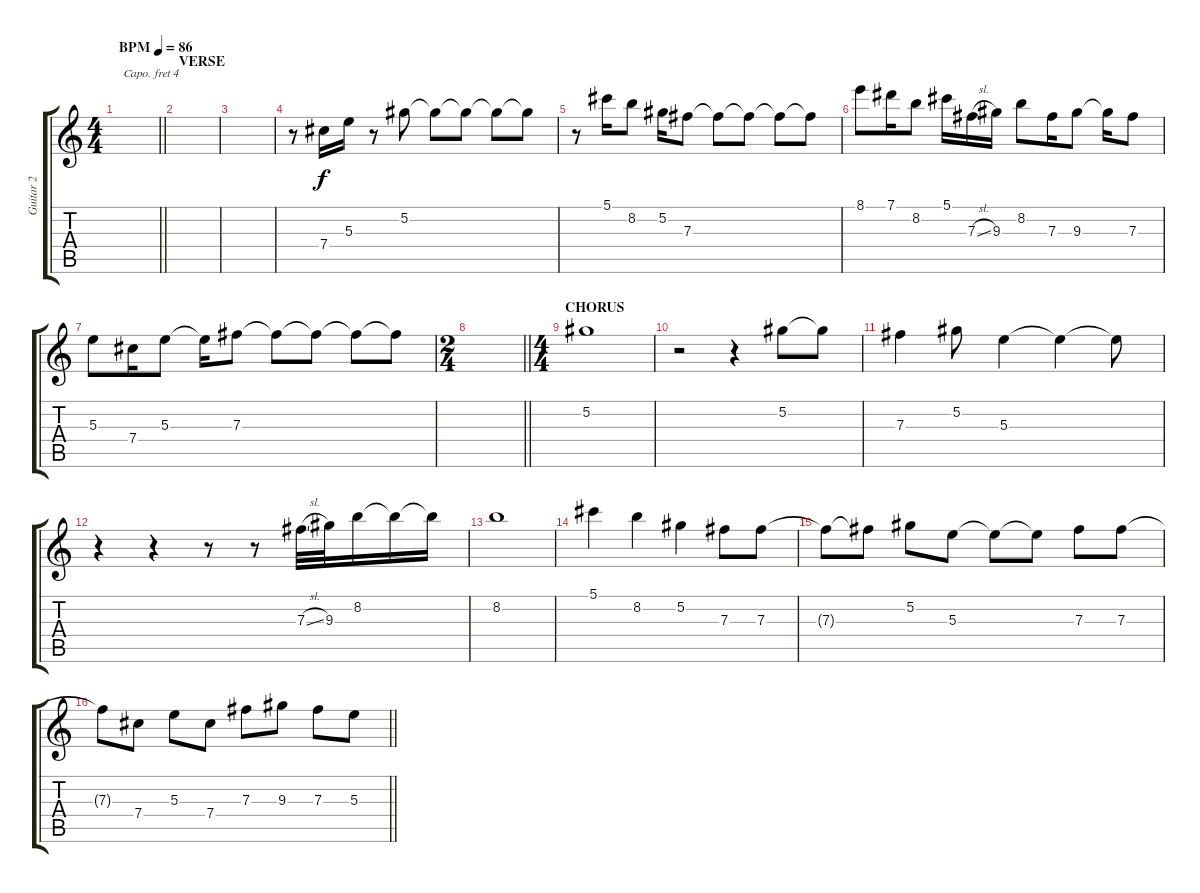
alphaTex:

\track ("Guitar 2" "Guitar 2") {instrument acousticguitarnylon}
\staff {score tabs}
\capo 4
\tuning (E4 B3 G3 D3 A2 E2) {hide}
\ts (4 4)
\tempo (86 "BPM")
\clef g2
\barLineRight lightlight
\ks c
|
\section ("" "VERSE")
|
|
r.8 7.4.16 5.3.16 r.8 5.2.8 5.2{t}.8 5.2{t}.8 5.2{t}.8 5.2{t}.8 |
r.8 5.1.16 8.2.8 5.2.16 7.3.8 7.3{t}.8 7.3{t}.8 7.3{t}.8 7.3{t}.8 |
8.1.8 7.1.16 8.2.8 5.1.16 7.3{sl}.16 9.3.16 8.2.8 7.3.16 9.3.8 9.3{t}.16 7.3.8 |
5.3.8 7.4.16 5.3.8 5.3{t}.16 7.3.8 7.3{t}.8 7.3{t}.8 7.3{t}.8 7.3{t}.8 |
\ts (2 4)
\barLineRight lightlight
|
\ts (4 4)
\section ("" "CHORUS")
5.2.1 |
r.2 r.4 5.2.8 5.2{t}.8 |
7.3.4 5.2.8 5.3.4 5.3{t}.4 5.3{t}.8 |
r.4 r.4 r.8 r.8 7.3{sl}.32 9.3.32 8.2.16 8.2{t}.16 8.2{t}.16 |
8.2.1 |
5.1.4 8.2.4 5.2.4 7.3.8 7.3.8 |
7.3{t}.8 7.3{t}.8 5.2.8 5.3.8 5.3{t}.8 5.3{t}.8 7.3.8 7.3.8 |
\barLineRight lightlight
7.3{t}.8 7.4.8 5.3.8 7.4.8 7.3.8 9.3.8 7.3.8 5.3.8
